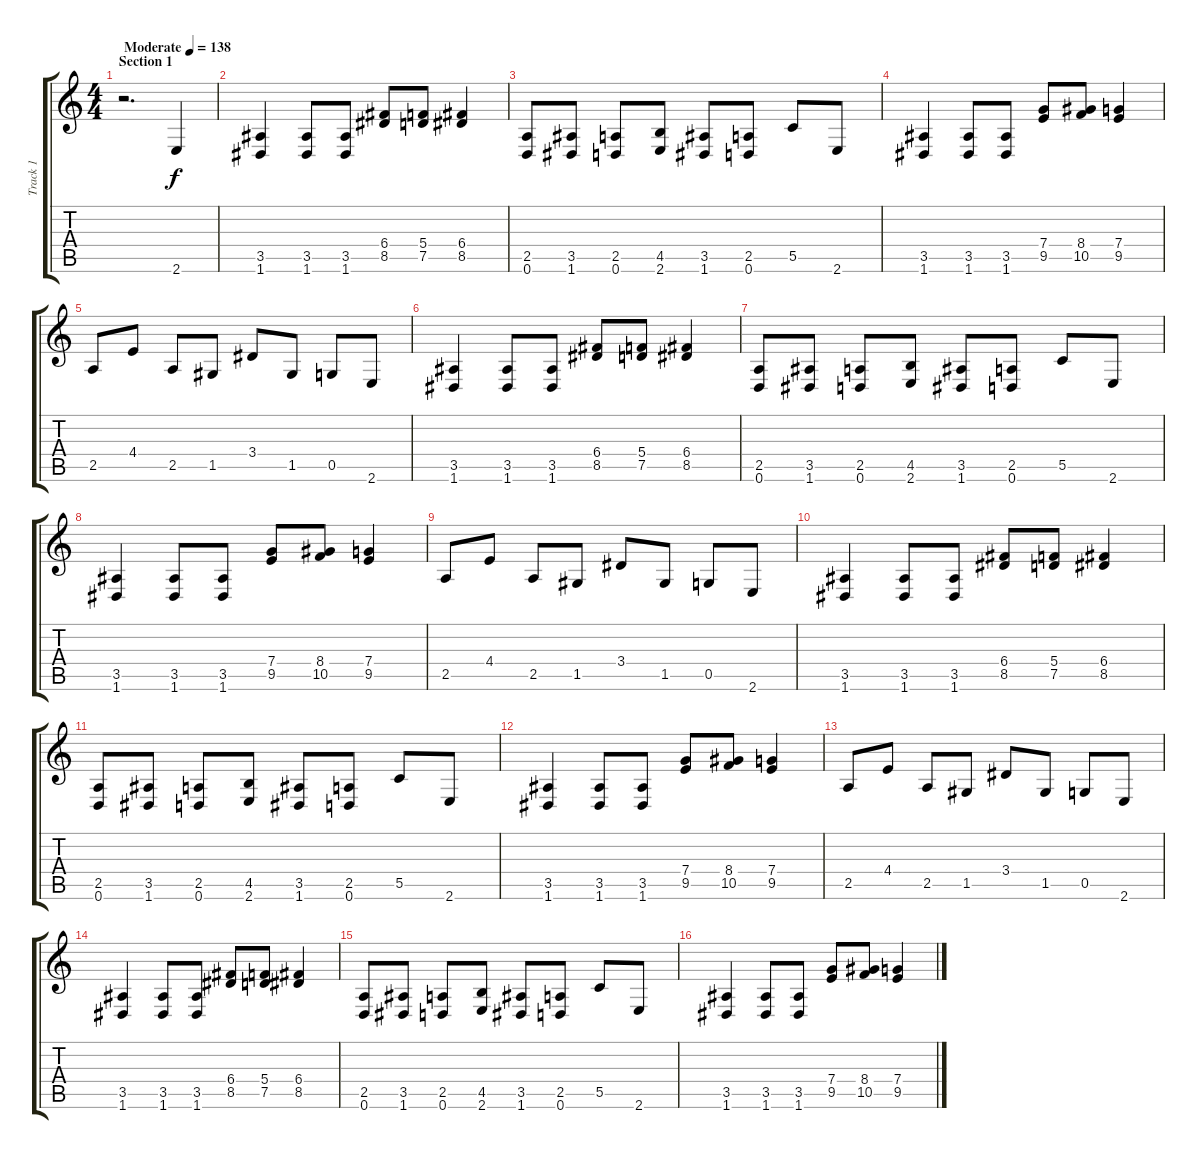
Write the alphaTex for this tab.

\track ("Track 1" "Track 1") {instrument distortionguitar}
\staff {score tabs}
\tuning (D4 A3 F3 C3 G2 D2) {hide}
\ts (4 4)
\section ("" "Section 1")
\tempo (138 "Moderate")
\clef g2
\ks c
r.2{d dy f instrument distortionguitar} 2.6.4 |
(3.5 1.6).4 (3.5 1.6).8 (3.5 1.6).8 (6.4 8.5).8 (5.4 7.5).8 (6.4 8.5).4 |
(2.5 0.6).8 (3.5 1.6).8 (2.5 0.6).8 (4.5 2.6).8 (3.5 1.6).8 (2.5 0.6).8 5.5.8 2.6.8 |
(3.5 1.6).4 (3.5 1.6).8 (3.5 1.6).8 (7.4 9.5).8 (8.4 10.5).8 (7.4 9.5).4 |
2.5.8 4.4.8 2.5.8 1.5.8 3.4.8 1.5.8 0.5.8 2.6.8 |
(3.5 1.6).4 (3.5 1.6).8 (3.5 1.6).8 (6.4 8.5).8 (5.4 7.5).8 (6.4 8.5).4 |
(2.5 0.6).8 (3.5 1.6).8 (2.5 0.6).8 (4.5 2.6).8 (3.5 1.6).8 (2.5 0.6).8 5.5.8 2.6.8 |
(3.5 1.6).4 (3.5 1.6).8 (3.5 1.6).8 (7.4 9.5).8 (8.4 10.5).8 (7.4 9.5).4 |
2.5.8 4.4.8 2.5.8 1.5.8 3.4.8 1.5.8 0.5.8 2.6.8 |
(3.5 1.6).4 (3.5 1.6).8 (3.5 1.6).8 (6.4 8.5).8 (5.4 7.5).8 (6.4 8.5).4 |
(2.5 0.6).8 (3.5 1.6).8 (2.5 0.6).8 (4.5 2.6).8 (3.5 1.6).8 (2.5 0.6).8 5.5.8 2.6.8 |
(3.5 1.6).4 (3.5 1.6).8 (3.5 1.6).8 (7.4 9.5).8 (8.4 10.5).8 (7.4 9.5).4 |
2.5.8 4.4.8 2.5.8 1.5.8 3.4.8 1.5.8 0.5.8 2.6.8 |
(3.5 1.6).4 (3.5 1.6).8 (3.5 1.6).8 (6.4 8.5).8 (5.4 7.5).8 (6.4 8.5).4 |
(2.5 0.6).8 (3.5 1.6).8 (2.5 0.6).8 (4.5 2.6).8 (3.5 1.6).8 (2.5 0.6).8 5.5.8 2.6.8 |
(3.5 1.6).4 (3.5 1.6).8 (3.5 1.6).8 (7.4 9.5).8 (8.4 10.5).8 (7.4 9.5).4
